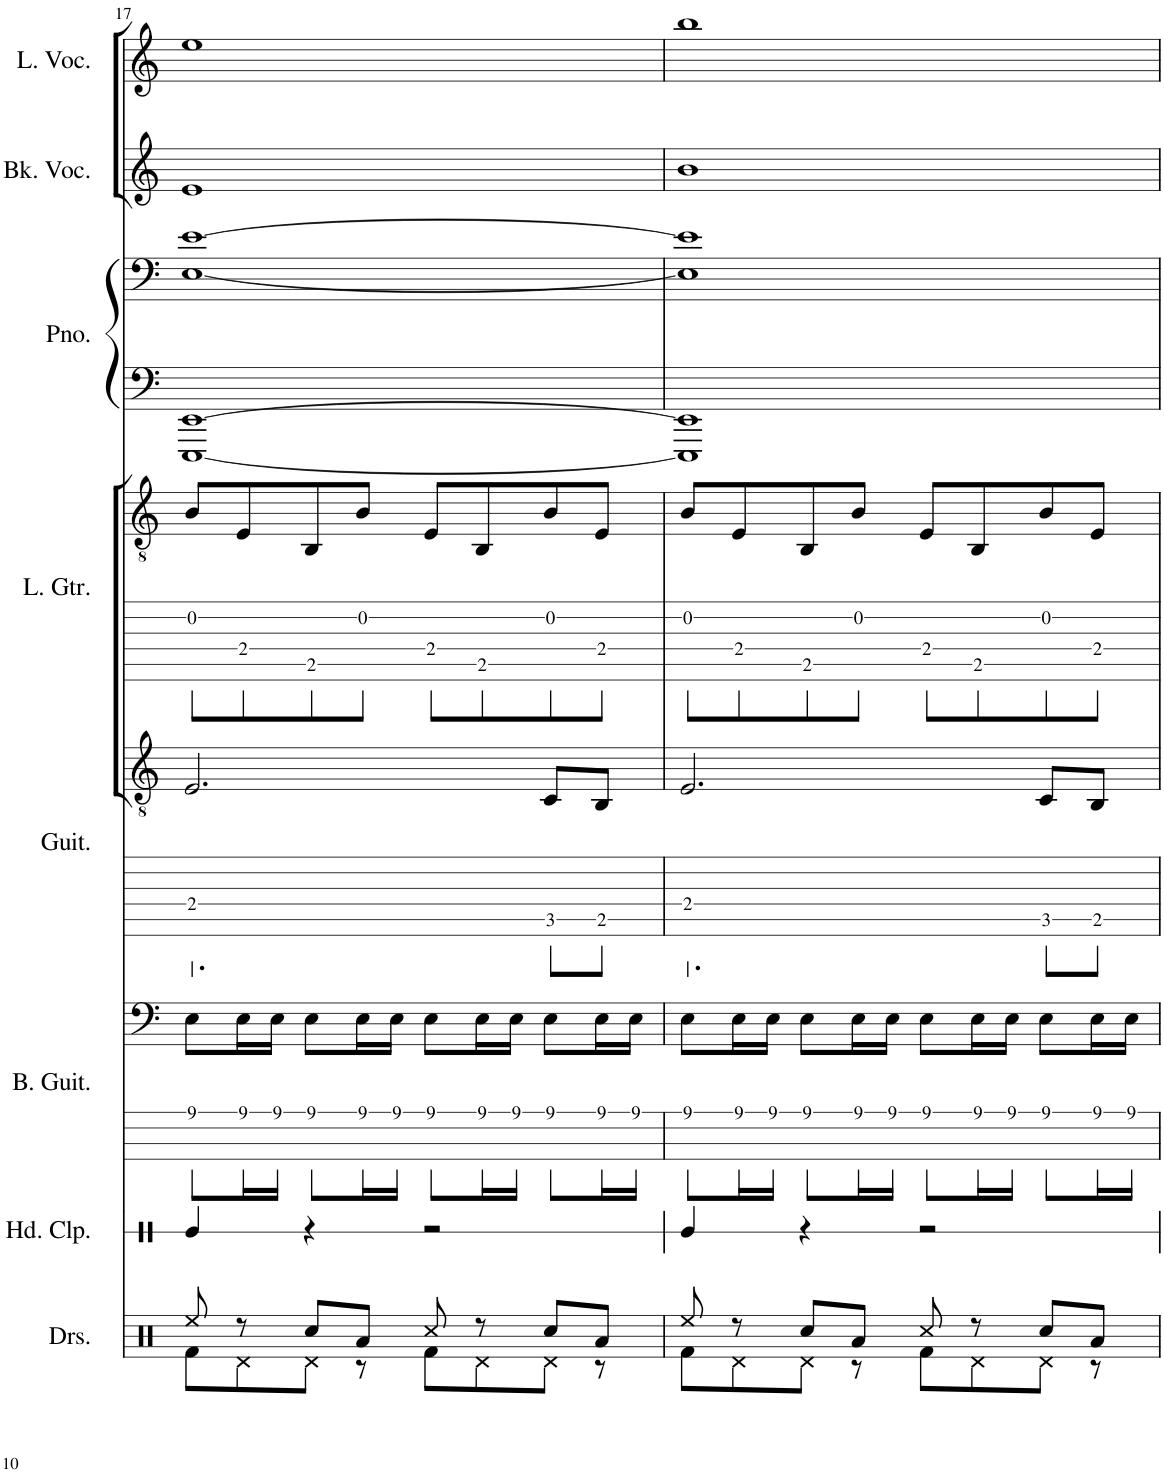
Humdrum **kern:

**kern	**kern	**kern	**kern	**kern	**kern	**kern	**kern	**kern	**kern	**kern	**kern
*part12	*part11	*part10	*part9	*part8	*part7	*part6	*part5	*part4	*part3	*part2	*part1
*staff12	*staff11	*staff10	*staff9	*staff8	*staff7	*staff6	*staff5	*staff4	*staff3	*staff2	*staff1
*I"Drumset	*I"Hand Clap	*I"Bass Guitar	*I"Bass Guitar	*I"Classical Guitar	*I"Classical Guitar	*I"Lead Guitar	*I"Lead Guitar	*I"Piano	*I"Piano	*I"Backing Vocals	*I"Lead Vocals
*I'Drs.	*I'Hd. Clp.	*I'B. Guit.	*I'B. Guit.	*I'Guit.	*I'Guit.	*I'L. Gtr.	*I'L. Gtr.	*I'Pno.	*I'Pno.	*I'Bk. Voc.	*I'L. Voc.
!!LO:PB:g=z
*clefX	*clefX	*	*clefF4	*	*clefGv2	*	*clefGv2	*clefF4	*clefF4	*clefG2	*clefG2
*	*	*Trd7c12	*Trd7c12	*	*	*	*	*	*	*	*
*k[]	*k[]	*k[]	*k[]	*k[]	*k[]	*k[]	*k[]	*k[]	*k[]	*k[]	*k[]
*M4/4	*M4/4	*M4/4	*M4/4	*M4/4	*M4/4	*M4/4	*M4/4	*M4/4	*M4/4	*M4/4	*M4/4
=17	=17	=17	=17	=17	=17	=17	=17	=17	=17	=17	=17
*^	*	*	*	*	*	*	*	*	*	*	*
8Ree/	8Rf\L	4Re/	8E\L	8E\L	2.E\	2.E/	8B\L	8B/L	[1EEE [1EE	[1E [1e	1e	1ee
8r	8Rd\	.	16E\L	16E\L	.	.	8E\	8E/	.	.	.	.
.	.	.	16E\JJ	16E\JJ	.	.	.	.	.	.	.	.
8Rcc/L	8Rd\J	4r	8E\L	8E\L	.	.	8BB\	8BB/	.	.	.	.
8Ra/J	8r	.	16E\L	16E\L	.	.	8B\J	8B/J	.	.	.	.
.	.	.	16E\JJ	16E\JJ	.	.	.	.	.	.	.	.
8Rcc/	8Rf\L	2r	8E\L	8E\L	.	.	8E\L	8E/L	.	.	.	.
8r	8Rd\	.	16E\L	16E\L	.	.	8BB\	8BB/	.	.	.	.
.	.	.	16E\JJ	16E\JJ	.	.	.	.	.	.	.	.
8Rcc/L	8Rd\J	.	8E\L	8E\L	8C\L	8C/L	8B\	8B/	.	.	.	.
8Ra/J	8r	.	16E\L	16E\L	8BB\J	8BB/J	8E\J	8E/J	.	.	.	.
.	.	.	16E\JJ	16E\JJ	.	.	.	.	.	.	.	.
=18	=18	=18	=18	=18	=18	=18	=18	=18	=18	=18	=18	=18
8Ree/	8Rf\L	4Re/	8E\L	8E\L	2.E\	2.E/	8B\L	8B/L	1EEE] 1EE]	1E] 1e]	1b	1bb
8r	8Rd\	.	16E\L	16E\L	.	.	8E\	8E/	.	.	.	.
.	.	.	16E\JJ	16E\JJ	.	.	.	.	.	.	.	.
8Rcc/L	8Rd\J	4r	8E\L	8E\L	.	.	8BB\	8BB/	.	.	.	.
8Ra/J	8r	.	16E\L	16E\L	.	.	8B\J	8B/J	.	.	.	.
.	.	.	16E\JJ	16E\JJ	.	.	.	.	.	.	.	.
8Rcc/	8Rf\L	2r	8E\L	8E\L	.	.	8E\L	8E/L	.	.	.	.
8r	8Rd\	.	16E\L	16E\L	.	.	8BB\	8BB/	.	.	.	.
.	.	.	16E\JJ	16E\JJ	.	.	.	.	.	.	.	.
8Rcc/L	8Rd\J	.	8E\L	8E\L	8C\L	8C/L	8B\	8B/	.	.	.	.
8Ra/J	8r	.	16E\L	16E\L	8BB\J	8BB/J	8E\J	8E/J	.	.	.	.
.	.	.	16E\JJ	16E\JJ	.	.	.	.	.	.	.	.
*v	*v	*	*	*	*	*	*	*	*	*	*	*
=	=	=	=	=	=	=	=	=	=	=	=
*-	*-	*-	*-	*-	*-	*-	*-	*-	*-	*-	*-
